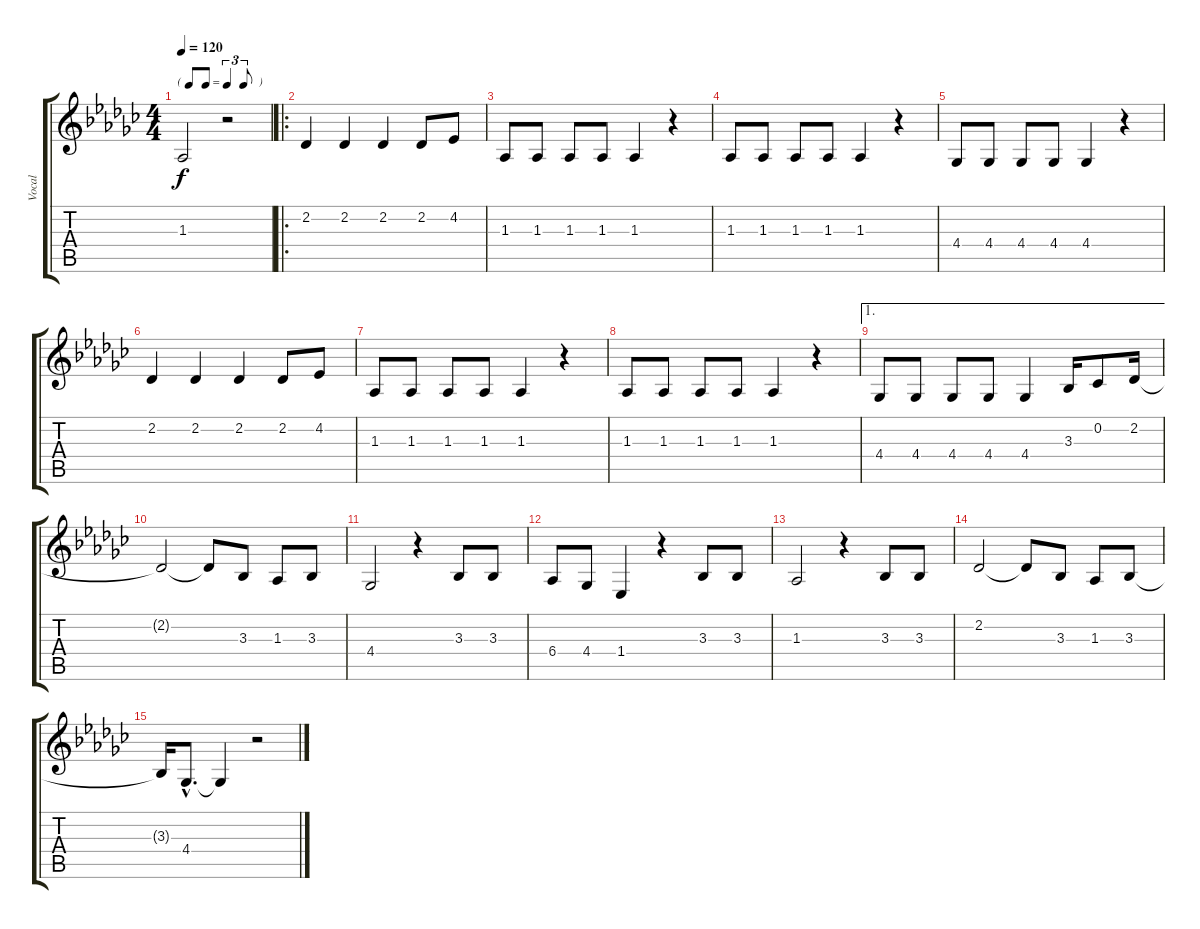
\track ("Vocal" "Vocal") {instrument sopranosax}
\staff {score tabs}
\tuning (E4 B3 G3 D3 A2 E2) {hide}
\ts (4 4)
\tf triplet8th
\tempo 120
\clef g2
\ks gb
1.3.2{dy f} r.2 |
\ro
2.2.4 2.2.4 2.2.4 2.2.8 4.2.8 |
1.3.8 1.3.8 1.3.8 1.3.8 1.3.4 r.4 |
1.3.8 1.3.8 1.3.8 1.3.8 1.3.4 r.4 |
4.4.8 4.4.8 4.4.8 4.4.8 4.4.4 r.4 |
2.2.4 2.2.4 2.2.4 2.2.8 4.2.8 |
1.3.8 1.3.8 1.3.8 1.3.8 1.3.4 r.4 |
1.3.8 1.3.8 1.3.8 1.3.8 1.3.4 r.4 |
\ae 1
4.4.8 4.4.8 4.4.8 4.4.8 4.4.4 3.3.16 0.2.8 2.2.16 |
2.2{t}.2 2.2{t}.8 3.3.8 1.3.8 3.3.8 |
4.4.2 r.4 3.3.8 3.3.8 |
6.4.8 4.4.8 1.4.4 r.4 3.3.8 3.3.8 |
1.3.2 r.4 3.3.8 3.3.8 |
2.2.2 2.2{t}.8 3.3.8 1.3.8 3.3.8 |
3.3{t}.16 4.4{hac}.8{d} 4.4{t}.4 r.2
